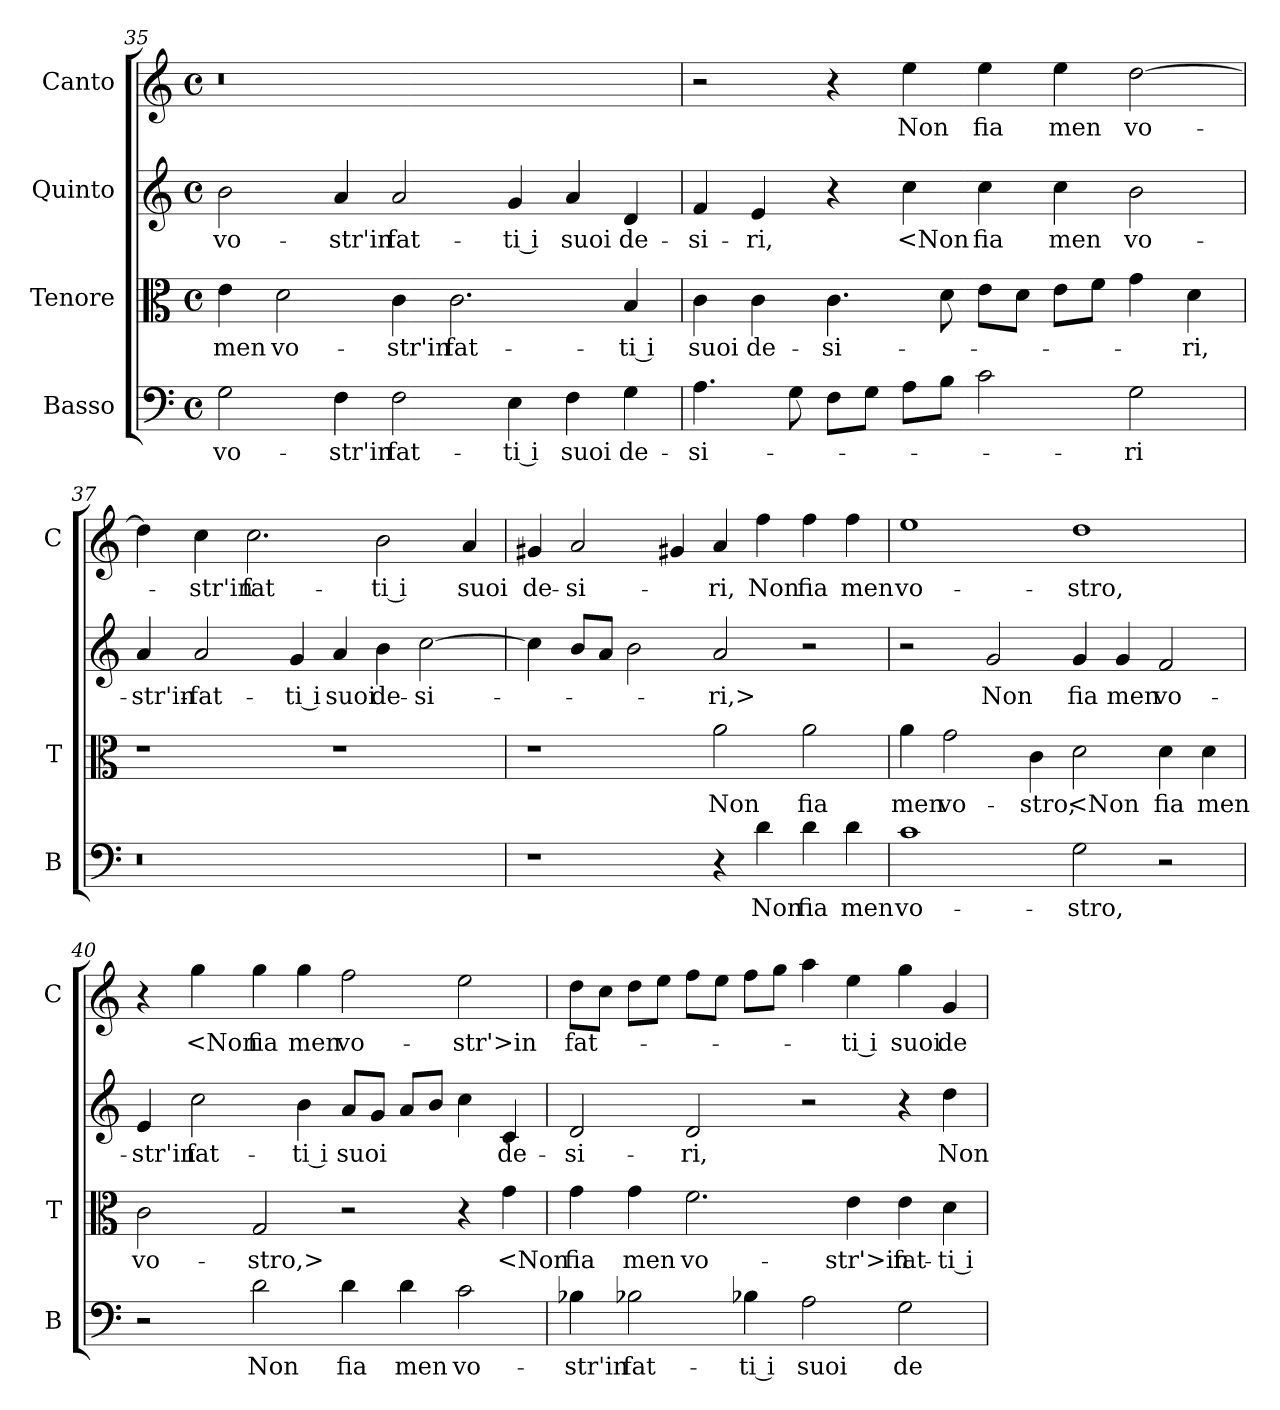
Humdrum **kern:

**kern	**text	**kern	**text	**kern	**text	**kern	**text
*part4	*part4	*part3	*part3	*part2	*part2	*part1	*part1
*staff4	*staff4	*staff3	*staff3	*staff2	*staff2	*staff1	*staff1
*I"Basso	*	*I"Tenore	*	*I"Quinto	*	*I"Canto	*
*I'B	*	*I'T	*	*	*	*I'C	*
*clefF4	*	*clefC3	*	*clefG2	*	*clefG2	*
*k[]	*	*k[]	*	*k[]	*	*k[]	*
*M4/4	*	*M4/4	*	*M4/4	*	*M4/4	*
*met(c)	*	*met(c)	*	*met(c)	*	*met(c)	*
=35	=35	=35	=35	=35	=35	=35	=35
2G	vo-	4e	men	2b	vo-	0r	.
.	.	2d	vo-	.	.	.	.
4F	-str'in	.	.	4a	-str'in	.	.
2F	fat-	4c	-str'in	2a	fat-	.	.
.	.	2.c	fat-	.	.	.	.
4E	-ti i	.	.	4g	-ti i	.	.
4F	suoi	.	.	4a	suoi	.	.
4G	de-	4B	-ti i	4d	de-	.	.
=36	=36	=36	=36	=36	=36	=36	=36
4.A	-si-	4c	suoi	4f	-si-	2r	.
.	.	4c	de-	4e	-ri,	.	.
8G	.	.	.	.	.	.	.
8FL	.	4.c	-si-	4r	.	4r	.
8GJ	.	.	.	.	.	.	.
8AL	.	.	.	4cc	<Non	4ee	Non
8BJ	.	8d	.	.	.	.	.
2c	.	8eL	.	4cc	fia	4ee	fia
.	.	8dJ	.	.	.	.	.
.	.	8eL	.	4cc	men	4ee	men
.	.	8fJ	.	.	.	.	.
2G	-ri	4g	.	2b	vo-	[2dd	vo-
.	.	4d	-ri,	.	.	.	.
=37	=37	=37	=37	=37	=37	=37	=37
0r	.	1r	.	4a	-str'in-	4dd]	.
.	.	.	.	2a	-fat-	4cc	-str'in
.	.	.	.	.	.	2.cc	fat-
.	.	.	.	4g	-ti i	.	.
.	.	1r	.	4a	suoi	.	.
.	.	.	.	4b	de-	2b	-ti i
.	.	.	.	[2cc	-si-	.	.
.	.	.	.	.	.	4a	suoi
=38	=38	=38	=38	=38	=38	=38	=38
1r	.	1r	.	4cc]	.	4g#X	de-
.	.	.	.	8bL	.	2a	-si-
.	.	.	.	8aJ	.	.	.
.	.	.	.	2b	.	.	.
.	.	.	.	.	.	4g#X	.
4r	.	2a	Non	2a	-ri,>	4a	-ri,
4d	Non	.	.	.	.	4ff	Non
4d	fia	2a	fia	2r	.	4ff	fia
4d	men	.	.	.	.	4ff	men
=39	=39	=39	=39	=39	=39	=39	=39
1c	vo-	4a	men	2r	.	1ee	vo-
.	.	2g	vo-	.	.	.	.
.	.	.	.	2g	Non	.	.
.	.	4c	-stro,	.	.	.	.
2G	-stro,	2d	<Non	4g	fia	1dd	-stro,
.	.	.	.	4g	men	.	.
2r	.	4d	fia	2f	vo-	.	.
.	.	4d	men	.	.	.	.
=40	=40	=40	=40	=40	=40	=40	=40
2r	.	2c	vo-	4e	-str'in	4r	.
.	.	.	.	2cc	fat-	4gg	<Non
2d	Non	2G	-stro,>	.	.	4gg	fia
.	.	.	.	4b	-ti i	4gg	men
4d	fia	2r	.	8aL	suoi	2ff	vo-
.	.	.	.	8gJ	.	.	.
4d	men	.	.	8aL	.	.	.
.	.	.	.	8bJ	.	.	.
2c	vo-	4r	.	4cc	.	2ee	-str'>in
.	.	4g	<Non	4c	de-	.	.
=41	=41	=41	=41	=41	=41	=41	=41
4B-X	-str'in	4g	fia	2d	-si-	8ddL	fat-
.	.	.	.	.	.	8ccJ	.
2B-X	fat-	4g	men	.	.	8ddL	.
.	.	.	.	.	.	8eeJ	.
.	.	2.f	vo-	2d	-ri,	8ffL	.
.	.	.	.	.	.	8eeJ	.
4B-X	-ti i	.	.	.	.	8ffL	.
.	.	.	.	.	.	8ggJ	.
2A	suoi	.	.	2r	.	4aa	.
.	.	4e	-str'>in	.	.	4ee	-ti i
2G	de-	4e	fat-	4r	.	4gg	suoi
.	.	4d	-ti i	4dd	Non	4g	de-
=	=	=	=	=	=	=	=
*-	*-	*-	*-	*-	*-	*-	*-
